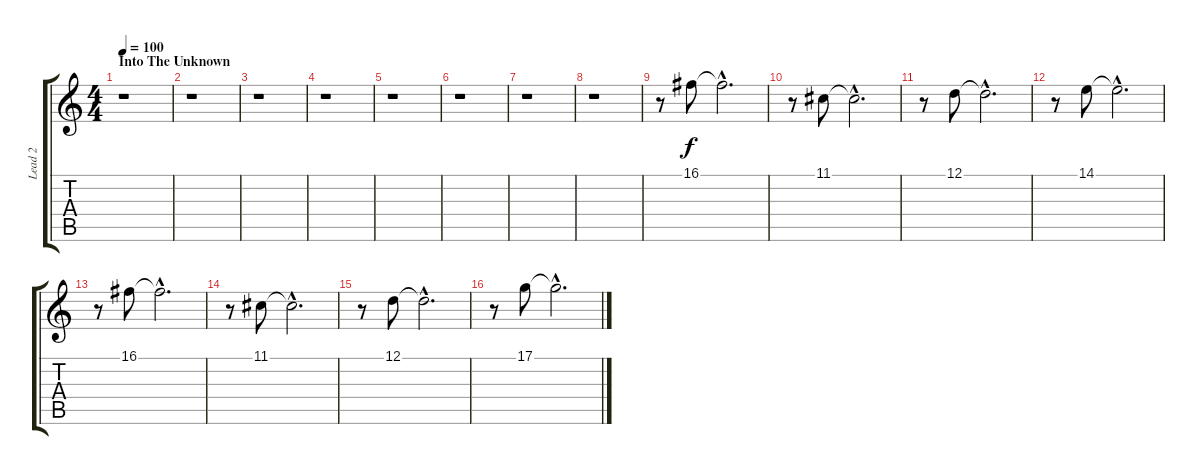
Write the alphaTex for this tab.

\track ("Lead 2" "Lead 2") {instrument fx5brightness}
\staff {score tabs}
\tuning (D4 A3 F3 C3 G2 D2) {hide}
\ts (4 4)
\section ("" "Into The Unknown")
\tempo 100
\clef g2
\ks c
r.1{dy f} |
r.1 |
r.1 |
r.1 |
r.1 |
r.1 |
r.1 |
r.1 |
r.8{instrument pad4choir} 16.1.8 16.1{hac t}.2{d} |
r.8 11.1.8 11.1{hac t}.2{d} |
r.8 12.1.8 12.1{hac t}.2{d} |
r.8 14.1.8 14.1{hac t}.2{d} |
r.8{instrument pad4choir} 16.1.8 16.1{hac t}.2{d} |
r.8 11.1.8 11.1{hac t}.2{d} |
r.8 12.1.8 12.1{hac t}.2{d} |
r.8 17.1.8 17.1{hac t}.2{d}
